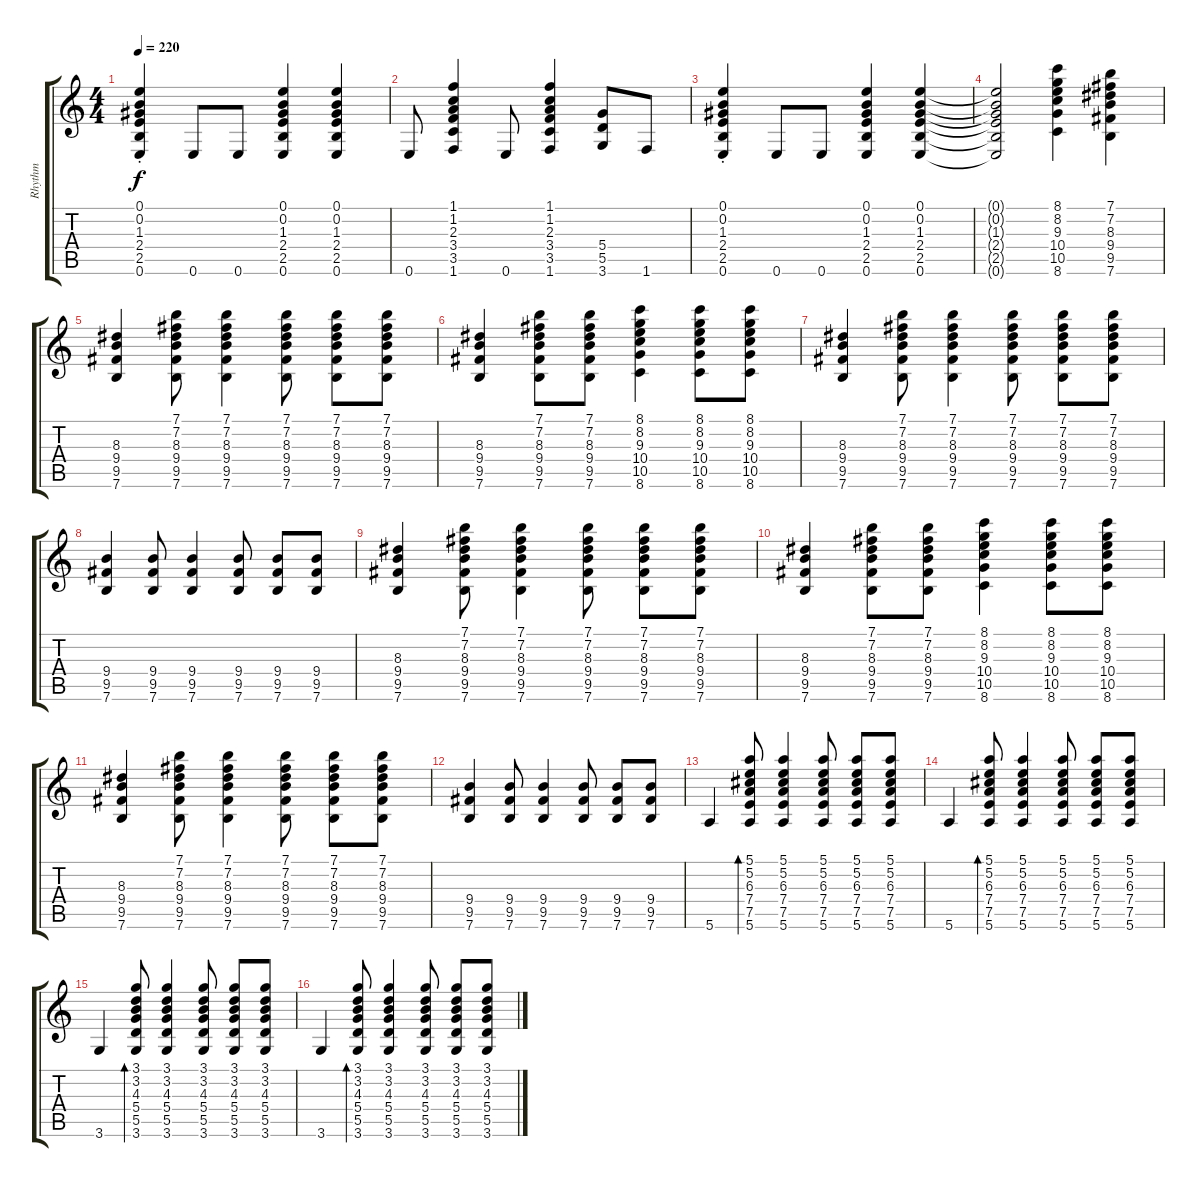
\track ("Rhythm" "Rhythm") {instrument electricguitarmuted}
\staff {score tabs}
\tuning (E4 B3 G3 D3 A2 E2) {hide}
\ts (4 4)
\tempo 220
\clef g2
\ks c
(0.1{st} 0.2{st} 1.3{st} 2.4{st} 2.5{st} 0.6{st}).4{dy f} 0.6.8 0.6.8 (0.1 0.2 1.3 2.4 2.5 0.6).4 (0.1 0.2 1.3 2.4 2.5 0.6).4 |
0.6.8 (1.1 1.2 2.3 3.4 3.5 1.6).4 0.6.8 (1.1 1.2 2.3 3.4 3.5 1.6).4 (5.4 5.5 3.6).8 1.6.8 |
(0.1{st} 0.2{st} 1.3{st} 2.4{st} 2.5{st} 0.6{st}).4 0.6.8 0.6.8 (0.1 0.2 1.3 2.4 2.5 0.6).4 (0.1 0.2 1.3 2.4 2.5 0.6).4 |
(0.1{t} 0.2{t} 1.3{t} 2.4{t} 2.5{t} 0.6{t}).2 (8.1 8.2 9.3 10.4 10.5 8.6).4 (7.1 7.2 8.3 9.4 9.5 7.6).4 |
(8.3 9.4 9.5 7.6).4 (7.1 7.2 8.3 9.4 9.5 7.6).8 (7.1 7.2 8.3 9.4 9.5 7.6).4 (7.1 7.2 8.3 9.4 9.5 7.6).8 (7.1 7.2 8.3 9.4 9.5 7.6).8 (7.1 7.2 8.3 9.4 9.5 7.6).8 |
(8.3 9.4 9.5 7.6).4 (7.1 7.2 8.3 9.4 9.5 7.6).8 (7.1 7.2 8.3 9.4 9.5 7.6).8 (8.1 8.2 9.3 10.4 10.5 8.6).4 (8.1 8.2 9.3 10.4 10.5 8.6).8 (8.1 8.2 9.3 10.4 10.5 8.6).8 |
(8.3 9.4 9.5 7.6).4 (7.1 7.2 8.3 9.4 9.5 7.6).8 (7.1 7.2 8.3 9.4 9.5 7.6).4 (7.1 7.2 8.3 9.4 9.5 7.6).8 (7.1 7.2 8.3 9.4 9.5 7.6).8 (7.1 7.2 8.3 9.4 9.5 7.6).8 |
(9.4 9.5 7.6).4 (9.4 9.5 7.6).8 (9.4 9.5 7.6).4 (9.4 9.5 7.6).8 (9.4 9.5 7.6).8 (9.4 9.5 7.6).8 |
(8.3 9.4 9.5 7.6).4 (7.1 7.2 8.3 9.4 9.5 7.6).8 (7.1 7.2 8.3 9.4 9.5 7.6).4 (7.1 7.2 8.3 9.4 9.5 7.6).8 (7.1 7.2 8.3 9.4 9.5 7.6).8 (7.1 7.2 8.3 9.4 9.5 7.6).8 |
(8.3 9.4 9.5 7.6).4 (7.1 7.2 8.3 9.4 9.5 7.6).8 (7.1 7.2 8.3 9.4 9.5 7.6).8 (8.1 8.2 9.3 10.4 10.5 8.6).4 (8.1 8.2 9.3 10.4 10.5 8.6).8 (8.1 8.2 9.3 10.4 10.5 8.6).8 |
(8.3 9.4 9.5 7.6).4 (7.1 7.2 8.3 9.4 9.5 7.6).8 (7.1 7.2 8.3 9.4 9.5 7.6).4 (7.1 7.2 8.3 9.4 9.5 7.6).8 (7.1 7.2 8.3 9.4 9.5 7.6).8 (7.1 7.2 8.3 9.4 9.5 7.6).8 |
(9.4 9.5 7.6).4 (9.4 9.5 7.6).8 (9.4 9.5 7.6).4 (9.4 9.5 7.6).8 (9.4 9.5 7.6).8 (9.4 9.5 7.6).8 |
5.6.4 (5.1 5.2 6.3 7.4 7.5 5.6).8{bd 480} (5.1 5.2 6.3 7.4 7.5 5.6).4 (5.1 5.2 6.3 7.4 7.5 5.6).8 (5.1 5.2 6.3 7.4 7.5 5.6).8 (5.1 5.2 6.3 7.4 7.5 5.6).8 |
5.6.4 (5.1 5.2 6.3 7.4 7.5 5.6).8{bd 480} (5.1 5.2 6.3 7.4 7.5 5.6).4 (5.1 5.2 6.3 7.4 7.5 5.6).8 (5.1 5.2 6.3 7.4 7.5 5.6).8 (5.1 5.2 6.3 7.4 7.5 5.6).8 |
3.6.4 (3.1 3.2 4.3 5.4 5.5 3.6).8{bd 480} (3.1 3.2 4.3 5.4 5.5 3.6).4 (3.1 3.2 4.3 5.4 5.5 3.6).8 (3.1 3.2 4.3 5.4 5.5 3.6).8 (3.1 3.2 4.3 5.4 5.5 3.6).8 |
3.6.4 (3.1 3.2 4.3 5.4 5.5 3.6).8{bd 480} (3.1 3.2 4.3 5.4 5.5 3.6).4 (3.1 3.2 4.3 5.4 5.5 3.6).8 (3.1 3.2 4.3 5.4 5.5 3.6).8 (3.1 3.2 4.3 5.4 5.5 3.6).8
